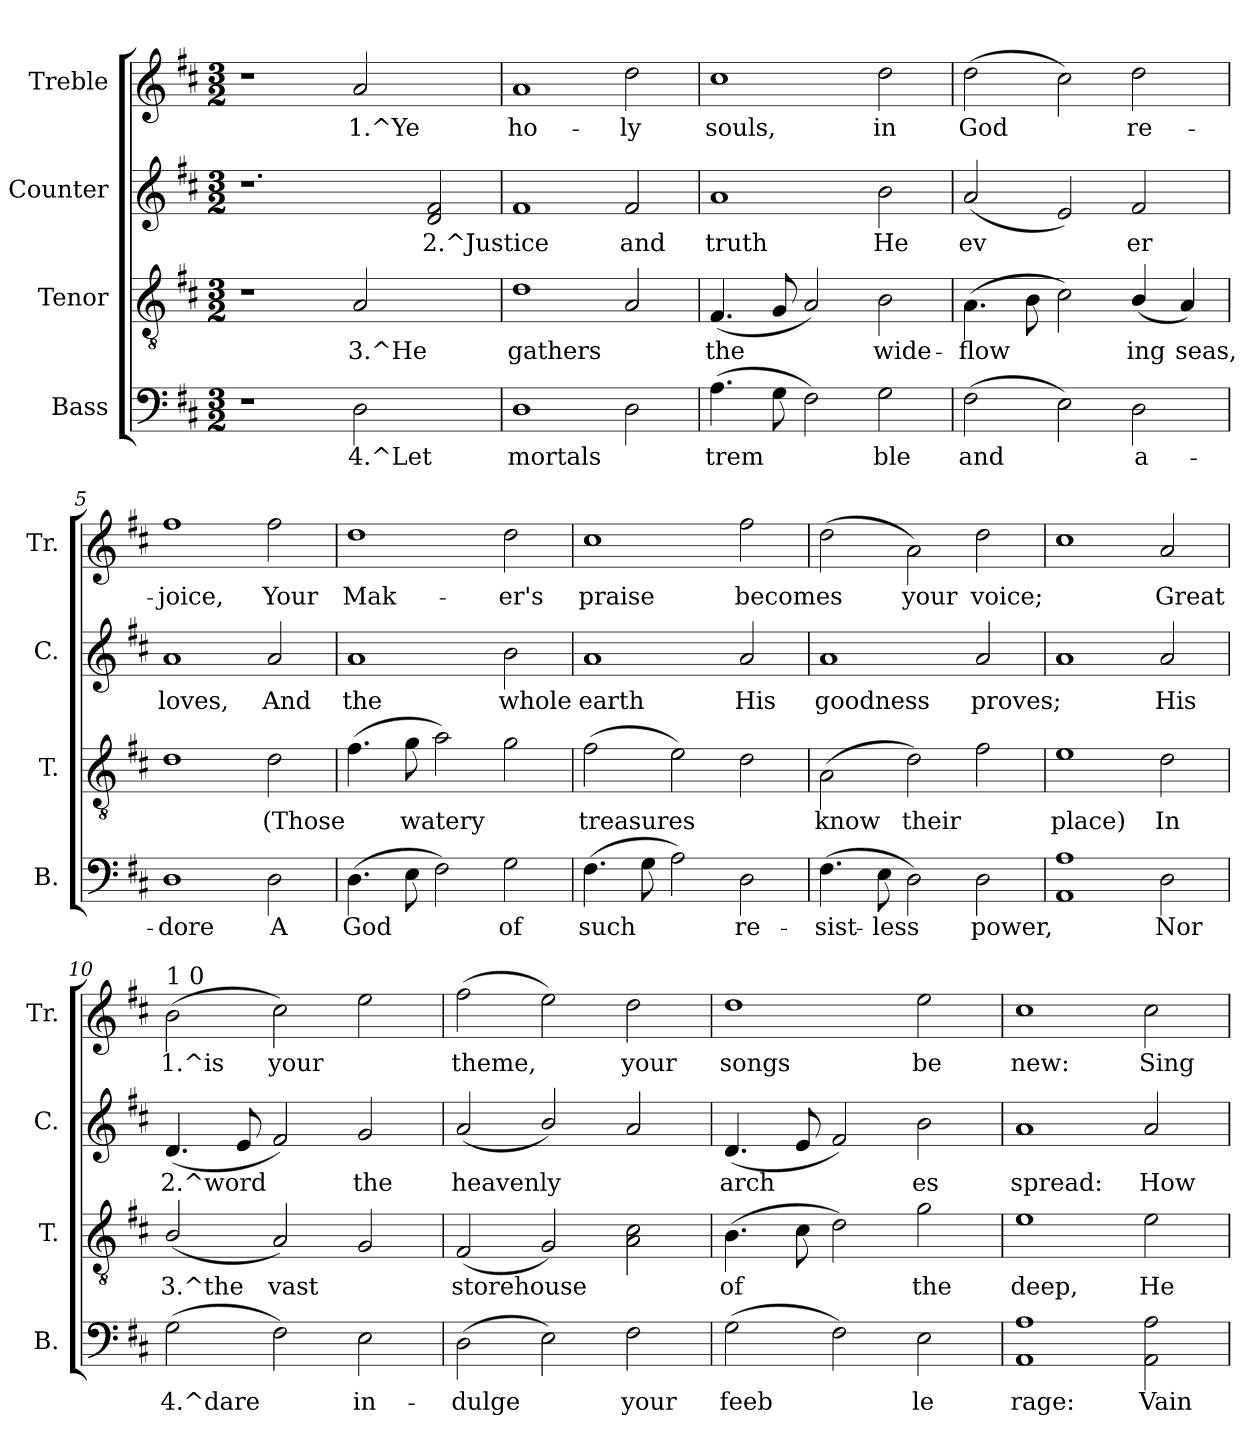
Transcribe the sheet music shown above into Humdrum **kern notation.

**kern	**text	**kern	**text	**kern	**text	**kern	**text
*part4	*part4	*part3	*part3	*part2	*part2	*part1	*part1
*staff4	*staff4	*staff3	*staff3	*staff2	*staff2	*staff1	*staff1
*I"Bass	*	*I"Tenor	*	*I"Counter	*	*I"Treble	*
*I'B.	*	*I'T.	*	*I'C.	*	*I'Tr.	*
!!LO:PB:g=z
*stria5	*	*stria5	*	*stria5	*	*stria5	*
*clefF4	*	*clefGv2	*	*clefG2	*	*clefG2	*
*k[f#c#]	*	*k[f#c#]	*	*k[f#c#]	*	*k[f#c#]	*
*D:	*	*D:	*	*D:	*	*D:	*
*M3/2	*	*M3/2	*	*M3/2	*	*M3/2	*
=1	=1	=1	=1	=1	=1	=1	=1
1r	.	1r	.	1.r	.	1r	.
!	!LO:LY:b:rj	!	!LO:LY:b:rj	!	!	!	!LO:LY:b:rj
2D\	4.^Let	2A/	3.^He	.	.	2a/	1.^Ye
!	!	!	!	!	!LO:LY:b:rj	!	!
2ryy	.	2ryy	.	2f#/ 2d/	2.^Justice	2ryy	.
=2	=2	=2	=2	=2	=2	=2	=2
!	!LO:LY:b:rj	!	!LO:LY:b:rj	!	!LO:LY:b:rj	!	!LO:LY:b:rj
1D	mortals	1d	gathers	1f#	.	1a	ho-
!	!LO:LY:b:rj	!	!LO:LY:b:rj	!	!LO:LY:b:rj	!	!LO:LY:b:rj
2D\	.	2A/	.	2f#/	and	2dd\	-ly
=3	=3	=3	=3	=3	=3	=3	=3
!	!LO:LY:b:rj	!	!LO:LY:b:rj	!	!LO:LY:b:rj	!	!LO:LY:b:rj
(>4.A\	trem-	(<4.F#/	the	1a	truth	1cc#	souls,
!	!LO:LY:b:rj	!	!LO:LY:b:rj	!	!	!	!
8G\	--	8G/	.	.	.	.	.
!	!LO:LY:b:rj	!	!LO:LY:b:rj	!	!	!	!
2F#\)	--	2A/)	.	.	.	.	.
!	!LO:LY:b:rj	!	!LO:LY:b:rj	!	!LO:LY:b:rj	!	!LO:LY:b:rj
2G\	-ble	2B\	wide-	2b\	He	2dd\	in
=4	=4	=4	=4	=4	=4	=4	=4
!	!LO:LY:b:rj	!	!LO:LY:b:rj	!	!LO:LY:b:rj	!	!LO:LY:b:rj
(>2F#\	and	(>4.A\	-flow-	(<2a/	ev-	(>2dd\	God
!	!	!	!LO:LY:b:rj	!	!	!	!
.	.	8B\	--	.	.	.	.
!	!LO:LY:b:rj	!	!LO:LY:b:rj	!	!LO:LY:b:rj	!	!LO:LY:b:rj
2E\)	.	2c#\)	--	2e/)	--	2cc#\)	.
!	!LO:LY:b:rj	!	!LO:LY:b:rj	!	!LO:LY:b:rj	!	!LO:LY:b:rj
2D\	a-	(<4B/	-ing	2f#/	-er	2dd\	re-
!	!	!	!LO:LY:b:rj	!	!	!	!
.	.	4A/)	seas,	.	.	.	.
=5	=5	=5	=5	=5	=5	=5	=5
!	!LO:LY:b:rj	!	!LO:LY:b:rj	!	!LO:LY:b:rj	!	!LO:LY:b:rj
1D	-dore	1d	.	1a	loves,	1ff#>	-joice,
!	!LO:LY:b:rj	!	!LO:LY:b:rj	!	!LO:LY:b:rj	!	!LO:LY:b:rj
2D\	A	2d\	(Those	2a/	And	2ff#\	Your
=6	=6	=6	=6	=6	=6	=6	=6
!	!LO:LY:b:rj	!	!LO:LY:b:rj	!	!LO:LY:b:rj	!	!LO:LY:b:rj
(>4.D\	God	(>4.f#\	.	1a	the	1dd	Mak-
!	!LO:LY:b:rj	!	!LO:LY:b:rj	!	!	!	!
8E\	.	8g\	watery	.	.	.	.
!	!LO:LY:b:rj	!	!LO:LY:b:rj	!	!	!	!
2F#\)	.	2a\)	.	.	.	.	.
!	!LO:LY:b:rj	!	!LO:LY:b:rj	!	!LO:LY:b:rj	!	!LO:LY:b:rj
2G\	of	2g\	.	2b\	whole	2dd\	-er's
=7	=7	=7	=7	=7	=7	=7	=7
!	!LO:LY:b:rj	!	!LO:LY:b:rj	!	!LO:LY:b:rj	!	!LO:LY:b:rj
(>4.F#\	such	(>2f#\	treasures	1a	earth	1cc#	praise
!	!LO:LY:b:rj	!	!	!	!	!	!
8G\	.	.	.	.	.	.	.
!	!LO:LY:b:rj	!	!LO:LY:b:rj	!	!	!	!
2A\)	.	2e\)	.	.	.	.	.
!	!LO:LY:b:rj	!	!LO:LY:b:rj	!	!LO:LY:b:rj	!	!LO:LY:b:rj
2D\	re-	2d\	.	2a/	His	2ff#\	becomes
=8	=8	=8	=8	=8	=8	=8	=8
!	!LO:LY:b:rj	!	!LO:LY:b:rj	!	!LO:LY:b:rj	!	!LO:LY:b:rj
(>4.F#\	-sist-	(>2A\	know	1a	goodness	(>2dd\	.
!	!LO:LY:b:rj	!	!	!	!	!	!
8E\	-less	.	.	.	.	.	.
!	!LO:LY:b:rj	!	!LO:LY:b:rj	!	!	!	!LO:LY:b:rj
2D\)	.	2d\)	their	.	.	2a\)	your
!	!LO:LY:b:rj	!	!LO:LY:b:rj	!	!LO:LY:b:rj	!	!LO:LY:b:rj
2D\	power,	2f#\	.	2a/	proves;	2dd\	voice;
=9	=9	=9	=9	=9	=9	=9	=9
!	!LO:LY:b:rj	!	!LO:LY:b:rj	!	!LO:LY:b:rj	!	!LO:LY:b:rj
1A 1AA	.	1e	place)	1a	.	1cc#	.
!	!LO:LY:b:rj	!	!LO:LY:b:rj	!	!LO:LY:b:rj	!	!LO:LY:b:rj
2D\	Nor	2d\	In	2a/	His	2a/	Great
!!LO:LB:g=z
=10	=10	=10	=10	=10	=10	=10	=10
!	!	!	!	!	!	!LO:TX:a:t=1 0	!
!	!LO:LY:b:rj	!	!LO:LY:b:rj	!	!LO:LY:b:rj	!	!LO:LY:b:rj
(>2G\	4.^dare	(<2B/	3.^the	(<4.d/	2.^word	(>2b\	1.^is
!	!	!	!	!	!LO:LY:b:rj	!	!
.	.	.	.	8e/	.	.	.
!	!LO:LY:b:rj	!	!LO:LY:b:rj	!	!LO:LY:b:rj	!	!LO:LY:b:rj
2F#\)	.	2A/)	vast	2f#/)	.	2cc#\)	your
!	!LO:LY:b:rj	!	!LO:LY:b:rj	!	!LO:LY:b:rj	!	!LO:LY:b:rj
2E\	in-	2G/	.	2g/	the	2ee\	.
=11	=11	=11	=11	=11	=11	=11	=11
!	!LO:LY:b:rj	!	!LO:LY:b:rj	!	!LO:LY:b:rj	!	!LO:LY:b:rj
(>2D\	-dulge	(<2F#/	storehouse	(<2a/	heavenly	(>2ff#\	theme,
!	!LO:LY:b:rj	!	!LO:LY:b:rj	!	!LO:LY:b:rj	!	!LO:LY:b:rj
2E\)	.	2G/)	.	2b/)	.	2ee\)	.
!	!LO:LY:b:rj	!	!LO:LY:b:rj	!	!LO:LY:b:rj	!	!LO:LY:b:rj
2F#\	your	2c#\ 2A\	.	2a/	.	2dd\	your
=12	=12	=12	=12	=12	=12	=12	=12
!	!LO:LY:b:rj	!	!LO:LY:b:rj	!	!LO:LY:b:rj	!	!LO:LY:b:rj
(>2G\	feeb-	(>4.B\	of	(<4.d/	arch-	1dd	songs
!	!	!	!LO:LY:b:rj	!	!LO:LY:b:rj	!	!
.	.	8c#\	.	8e/	--	.	.
!	!LO:LY:b:rj	!	!LO:LY:b:rj	!	!LO:LY:b:rj	!	!
2F#\)	--	2d\)	.	2f#/)	--	.	.
!	!LO:LY:b:rj	!	!LO:LY:b:rj	!	!LO:LY:b:rj	!	!LO:LY:b:rj
2E\	-le	2g\	the	2b\	-es	2ee\	be
=13	=13	=13	=13	=13	=13	=13	=13
!	!LO:LY:b:rj	!	!LO:LY:b:rj	!	!LO:LY:b:rj	!	!LO:LY:b:rj
1A 1AA	rage:	1e	deep,	1a	spread:	1cc#	new:
!	!LO:LY:b:rj	!	!LO:LY:b:rj	!	!LO:LY:b:rj	!	!LO:LY:b:rj
2A\ 2AA\	Vain	2e\	He	2a/	How	2cc#\	Sing
=	=	=	=	=	=	=	=
*-	*-	*-	*-	*-	*-	*-	*-
